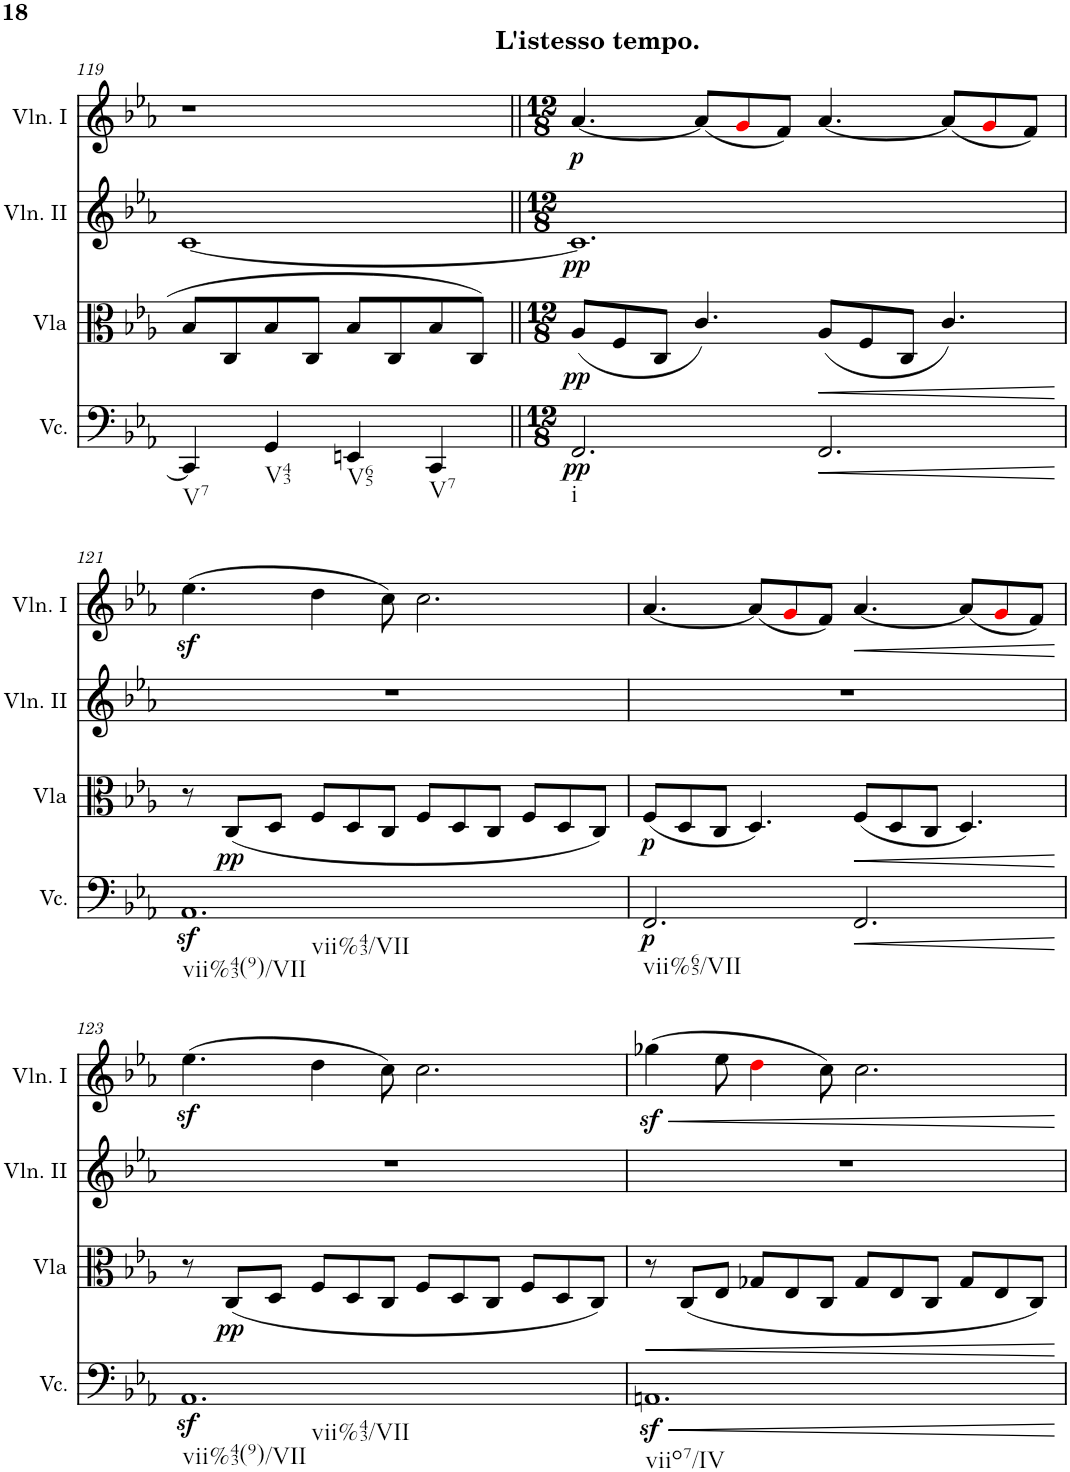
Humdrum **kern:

**kern	**dynam	**kern	**dynam	**kern	**dynam	**kern	**dynam
*part4	*part4	*part3	*part3	*part2	*part2	*part1	*part1
*staff4	*staff4	*staff3	*staff3	*staff2	*staff2	*staff1	*staff1
*I"Violoncello	*	*I"Viola	*	*I"Violino II	*	*I"Violino I	*
*I'Vc.	*	*I'Vla	*	*I'Vln. II	*	*I'Vln. I	*
!!LO:PB:g=z
*clefF4	*	*clefC3	*	*clefG2	*	*clefG2	*
*k[b-e-a-]	*	*k[b-e-a-]	*	*k[b-e-a-]	*	*k[b-e-a-]	*
*M4/4	*	*M4/4	*	*M4/4	*	*M4/4	*
*met(c)	*	*met(c)	*	*met(c)	*	*met(c)	*
=119	=119	=119	=119	=119	=119	=119	=119
!LO:TX:b:t=V7	!	!	!	!	!	!	!
4CC/]	.	8B-/L	.	[1c	.	1r	.
.	.	8C/	.	.	.	.	.
!LO:TX:b:t=V43	!	!	!	!	!	!	!
4GG/	.	8B-/	.	.	.	.	.
.	.	8C/J	.	.	.	.	.
!LO:TX:b:t=V65	!	!	!	!	!	!	!
4EEn/	.	8B-/L	.	.	.	.	.
.	.	8C/	.	.	.	.	.
!LO:TX:b:t=V7	!	!	!	!	!	!	!
4CC/	.	8B-/	.	.	.	.	.
.	.	8C/J	.	.	.	.	.
=120||	=120||	=120||	=120||	=120||	=120||	=120||	=120||
*M12/8	*	*M12/8	*	*M12/8	*	*M12/8	*
!	!	!	!	!	!	!LO:TX:a:B:t=L'istesso tempo.	!
!LO:TX:b:t=i	!	!	!	!	!	!	!
!	!LO:DY:b	!	!LO:DY:b	!	!LO:DY:b	!	!LO:DY:b
2.FF/	pp	(<8A-/L	pp	1.c]	pp	[4.a-/	p
.	.	8F/	.	.	.	.	.
.	.	8C/J	.	.	.	.	.
.	.	4.c/)	.	.	.	(<8a-/L]	.
.	.	.	.	.	.	8gi/	.
.	.	.	.	.	.	8f/J)	.
!	!LO:HP:b	!	!LO:HP:b	!	!	!	!
2.FF/	<	(<8A-/L	<	.	.	[4.a-/	.
.	.	8F/	.	.	.	.	.
.	.	8C/J	.	.	.	.	.
.	.	4.c/)	.	.	.	(<8a-/L]	.
.	.	.	.	.	.	8gi/	.
.	.	.	.	.	.	8f/J)	.
.	[	.	[	.	.	.	.
!!LO:LB:g=z
=121	=121	=121	=121	=121	=121	=121	=121
!LO:TX:b:t=vii%43(9)/VII	!	!	!	!	!	!	!
!LO:TX:b:t=vii%43/VII	!	!	!	!	!	!	!
1.AA-z<	.	8r	.	1.r	.	(>4.ee-z<\	.
!	!	!	!LO:DY:b	!	!	!	!
.	.	(<8C/L	pp	.	.	.	.
.	.	8D/J	.	.	.	.	.
.	.	8F/L	.	.	.	4dd\	.
.	.	8D/	.	.	.	.	.
.	.	8C/J	.	.	.	8cc\)	.
.	.	8F/L	.	.	.	2.cc\	.
.	.	8D/	.	.	.	.	.
.	.	8C/J	.	.	.	.	.
.	.	8F/L	.	.	.	.	.
.	.	8D/	.	.	.	.	.
.	.	8C/J)	.	.	.	.	.
=122	=122	=122	=122	=122	=122	=122	=122
!LO:TX:b:t=vii%65/VII	!	!	!	!	!	!	!
!	!LO:DY:b	!	!LO:DY:b	!	!	!	!
2.FF/	p	(<8F/L	p	1.r	.	[4.a-/	.
.	.	8D/	.	.	.	.	.
.	.	8C/J	.	.	.	.	.
.	.	4.D/)	.	.	.	(<8a-/L]	.
.	.	.	.	.	.	8gi/	.
.	.	.	.	.	.	8f/J)	.
!	!LO:HP:b	!	!LO:HP:b	!	!	!	!LO:HP:b
2.FF/	<	(<8F/L	<	.	.	[4.a-/	<
.	.	8D/	.	.	.	.	.
.	.	8C/J	.	.	.	.	.
.	.	4.D/)	.	.	.	(<8a-/L]	.
.	.	.	.	.	.	8gi/	.
.	.	.	.	.	.	8f/J)	.
.	[	.	[	.	.	.	[
!!LO:LB:g=z
=123	=123	=123	=123	=123	=123	=123	=123
!LO:TX:b:t=vii%43(9)/VII	!	!	!	!	!	!	!
!LO:TX:b:t=vii%43/VII	!	!	!	!	!	!	!
1.AA-z<	.	8r	.	1.r	.	(>4.ee-z<\	.
!	!	!	!LO:DY:b	!	!	!	!
.	.	(<8C/L	pp	.	.	.	.
.	.	8D/J	.	.	.	.	.
.	.	8F/L	.	.	.	4dd\	.
.	.	8D/	.	.	.	.	.
.	.	8C/J	.	.	.	8cc\)	.
.	.	8F/L	.	.	.	2.cc\	.
.	.	8D/	.	.	.	.	.
.	.	8C/J	.	.	.	.	.
.	.	8F/L	.	.	.	.	.
.	.	8D/	.	.	.	.	.
.	.	8C/J)	.	.	.	.	.
=124	=124	=124	=124	=124	=124	=124	=124
!LO:TX:b:t=viio7/IV	!	!	!	!	!	!	!
!	!LO:HP:b	!	!LO:HP:b	!	!	!	!LO:HP:b
1.AAnz<	<	8r	<	1.r	.	(>4gg-Xz<\	<
.	.	(<8C/L	.	.	.	.	.
.	.	8E-/J	.	.	.	8ee-\	.
.	.	8G-X/L	.	.	.	4ddi\	.
.	.	8E-/	.	.	.	.	.
.	.	8C/J	.	.	.	8cc\)	.
.	.	8G-/L	.	.	.	2.cc\	.
.	.	8E-/	.	.	.	.	.
.	.	8C/J	.	.	.	.	.
.	.	8G-/L	.	.	.	.	.
.	.	8E-/	.	.	.	.	.
.	.	8C/J)	.	.	.	.	.
.	[	.	[	.	.	.	[
=	=	=	=	=	=	=	=
*-	*-	*-	*-	*-	*-	*-	*-
